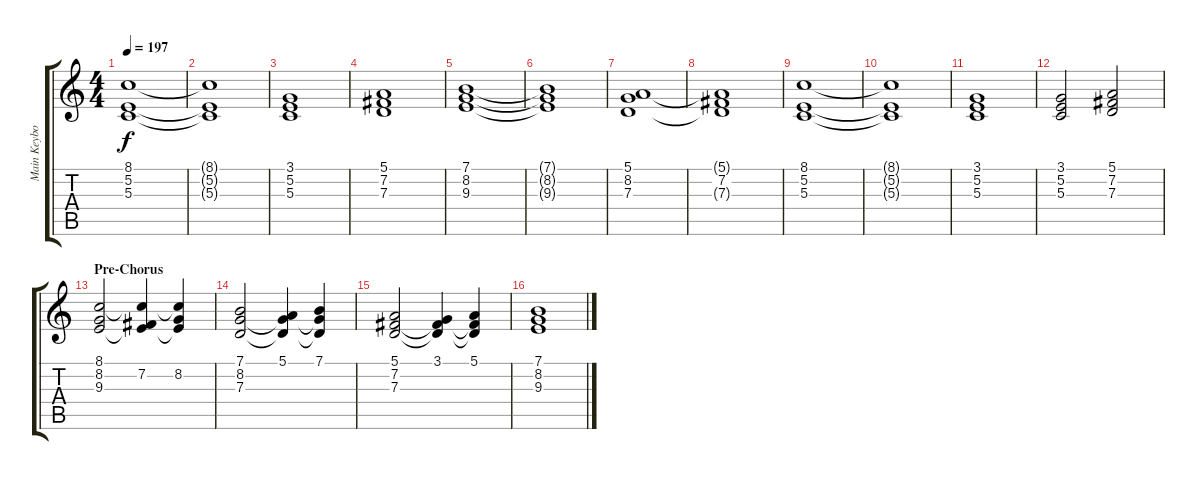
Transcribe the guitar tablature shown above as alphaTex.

\track ("Main Keyboards" "Main Keybo") {instrument stringensemble1}
\staff {score tabs}
\tuning (E4 B3 G3 D3 A2 E2) {hide}
\ts (4 4)
\tempo 197
\clef g2
\ks c
(8.1 5.2 5.3).1{dy f} |
(8.1{t} 5.2{t} 5.3{t}).1 |
(3.1 5.2 5.3).1 |
(5.1 7.2 7.3).1 |
(7.1 8.2 9.3).1 |
(7.1{t} 8.2{t} 9.3{t}).1 |
(5.1 8.2 7.3).1 |
(5.1{t} 7.2 7.3{t}).1 |
(8.1 5.2 5.3).1 |
(8.1{t} 5.2{t} 5.3{t}).1 |
(3.1 5.2 5.3).1 |
(3.1 5.2 5.3).2 (5.1 7.2 7.3).2 |
\section ("" "Pre-Chorus")
(8.1 8.2 9.3).2{volume 13 instrument stringensemble1} (8.1{t} 7.2 9.3{t}).4 (8.1{t} 8.2 9.3{t}).4 |
(7.1 8.2 7.3).2 (5.1 8.2{t} 7.3{t}).4 (7.1 8.2{t} 7.3{t}).4 |
(5.1 7.2 7.3).2 (3.1 7.2{t} 7.3{t}).4 (5.1 7.2{t} 7.3{t}).4 |
(7.1 8.2 9.3).1
